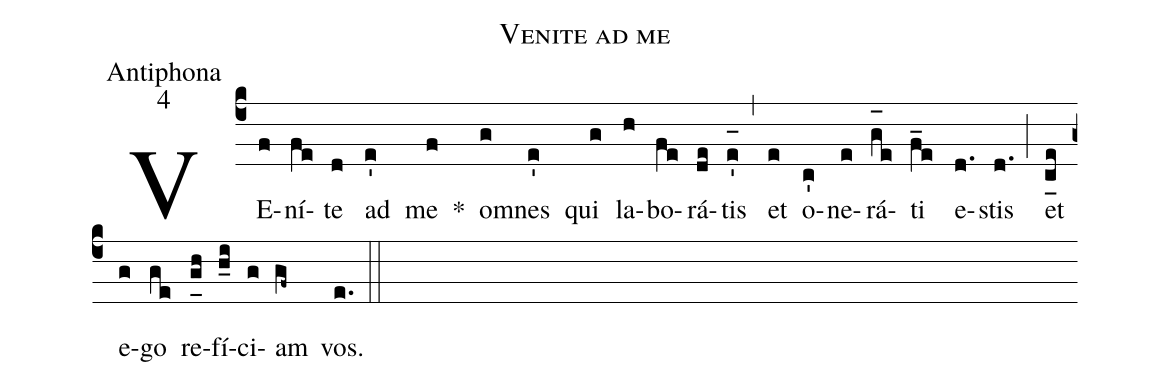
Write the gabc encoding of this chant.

name:Venite ad me;
office-part:Antiphona;
mode:4;
%%
(c4) VE(f)ní(fe)te(d) ad(e') me(f) *() o(g)mnes(e') qui(g) la(h)bo(fe)rá(de)tis(e'_[oh:h]) (,) et(e) o(c')ne(e)rá(g_[oh:h]e)ti(f_e) e(d.)stis(d.) (;) et(c_[uh:l-0.8mm]e) e(g)go(ge) re(g_[uh:l]h)fí(h_i)ci(g)am(gf~) vos.(e.) (::)
%<eu>E(h) u(g) o(h) u(ih) a(gf) e.</eu>(e.) (::)
